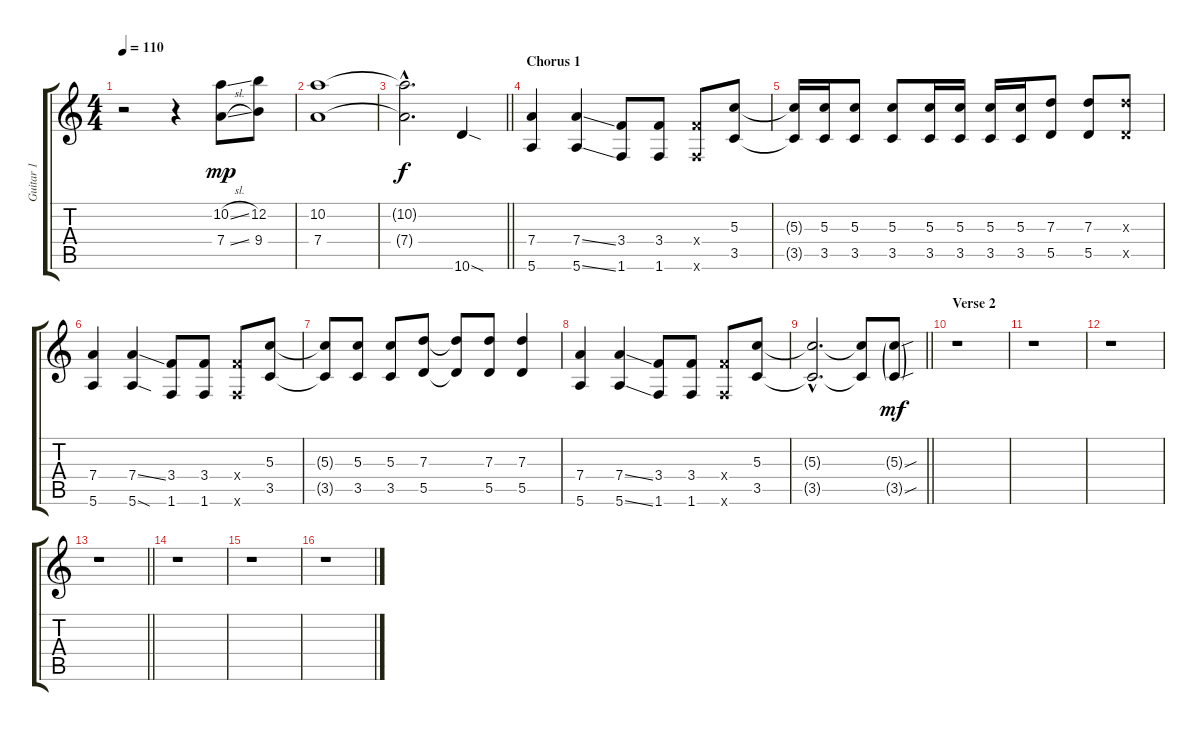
\track ("Guitar 1" "Guitar 1") {instrument distortionguitar}
\staff {score tabs}
\tuning (E4 B3 G3 D3 A2 E2) {hide}
\ts (4 4)
\tempo 110
\clef g2
\ks c
r.2{dy mp} r.4 (10.2{sl} 7.4{sl}).8 (12.2 9.4).8 |
(10.2 7.4).1 |
\barLineRight lightlight
(10.2{hac t} 7.4{hac t}).2{d dy f} 10.6{sod}.4 |
\section ("" "Chorus 1")
(7.4 5.6).4 (7.4{ss} 5.6{ss}).4 (3.4 1.6).8 (3.4 1.6).8 (3.4{x} 1.6{x}).8 (5.3 3.5).8 |
(5.3{t} 3.5{t}).16 (5.3 3.5).16 (5.3 3.5).8 (5.3 3.5).8 (5.3 3.5).16 (5.3 3.5).16 (5.3 3.5).16 (5.3 3.5).16 (7.3 5.5).8 (7.3 5.5).8 (7.3{x} 5.5{x}).8 |
(7.4 5.6).4 (7.4{ss} 5.6{sod}).4 (3.4 1.6).8 (3.4 1.6).8 (3.4{x} 1.6{x}).8 (5.3 3.5).8 |
(5.3{t} 3.5{t}).8 (5.3 3.5).8 (5.3 3.5).8 (7.3 5.5).8 (7.3{t} 5.5{t}).8 (7.3 5.5).8 (7.3 5.5).4 |
(7.4 5.6).4 (7.4{ss} 5.6{ss}).4 (3.4 1.6).8 (3.4 1.6).8 (3.4{x} 1.6{x}).8 (5.3 3.5).8 |
\barLineRight lightlight
(5.3{hac t} 3.5{hac t}).2{d} (5.3{t} 3.5{t}).8 (5.3{sou g} 3.5{sou g}).8{dy mf} |
\section ("" "Verse 2")
r.1 |
r.1 |
r.1 |
\barLineRight lightlight
r.1 |
r.1 |
r.1 |
r.1
